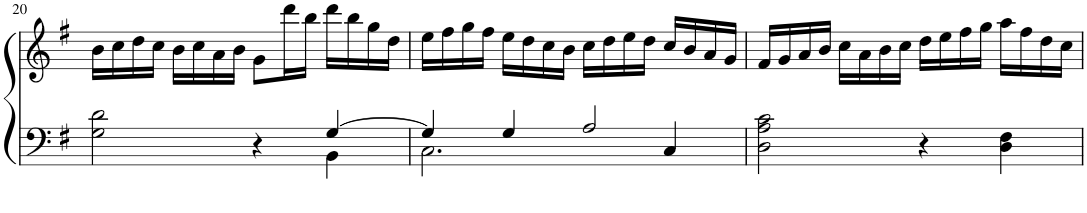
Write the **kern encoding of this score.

**kern	**kern
*part1	*part1
*staff2	*staff1
*I"Piano	*
*I'Pno.	*
!!LO:PB:g=z
*clefF4	*clefG2
*k[f#]	*k[f#]
*G:	*G:
*M4/4	*M4/4
*met(c)	*met(c)
=20	=20
*^	*
2G\ 2d\	2ryy	16b\LL
.	.	16cc\
.	.	16dd\
.	.	16cc\JJ
.	.	16b\LL
.	.	16cc\
.	.	16a\
.	.	16b\JJ
4r	4ryy	8g\L
.	.	16ddd\L
.	.	16bb\JJ
[4G/	4BB\	16ddd\LL
.	.	16bb\
.	.	16gg\
.	.	16dd\JJ
=21	=21	=21
4G/]	2.C\	16ee\LL
.	.	16ff#\
.	.	16gg\
.	.	16ff#\JJ
4G/	.	16ee\LL
.	.	16dd\
.	.	16cc\
.	.	16b\JJ
2A/	.	16cc\LL
.	.	16dd\
.	.	16ee\
.	.	16dd\JJ
.	4C/	16cc/LL
.	.	16b/
.	.	16a/
.	.	16g/JJ
*v	*v	*
=22	=22
2D\ 2A\ 2c\	16f#/LL
.	16g/
.	16a/
.	16b/JJ
.	16cc\LL
.	16a\
.	16b\
.	16cc\JJ
4r	16dd\LL
.	16ee\
.	16ff#\
.	16gg\JJ
4D\ 4F#\	16aa\LL
.	16ff#\
.	16dd\
.	16cc\JJ
=	=
*-	*-
